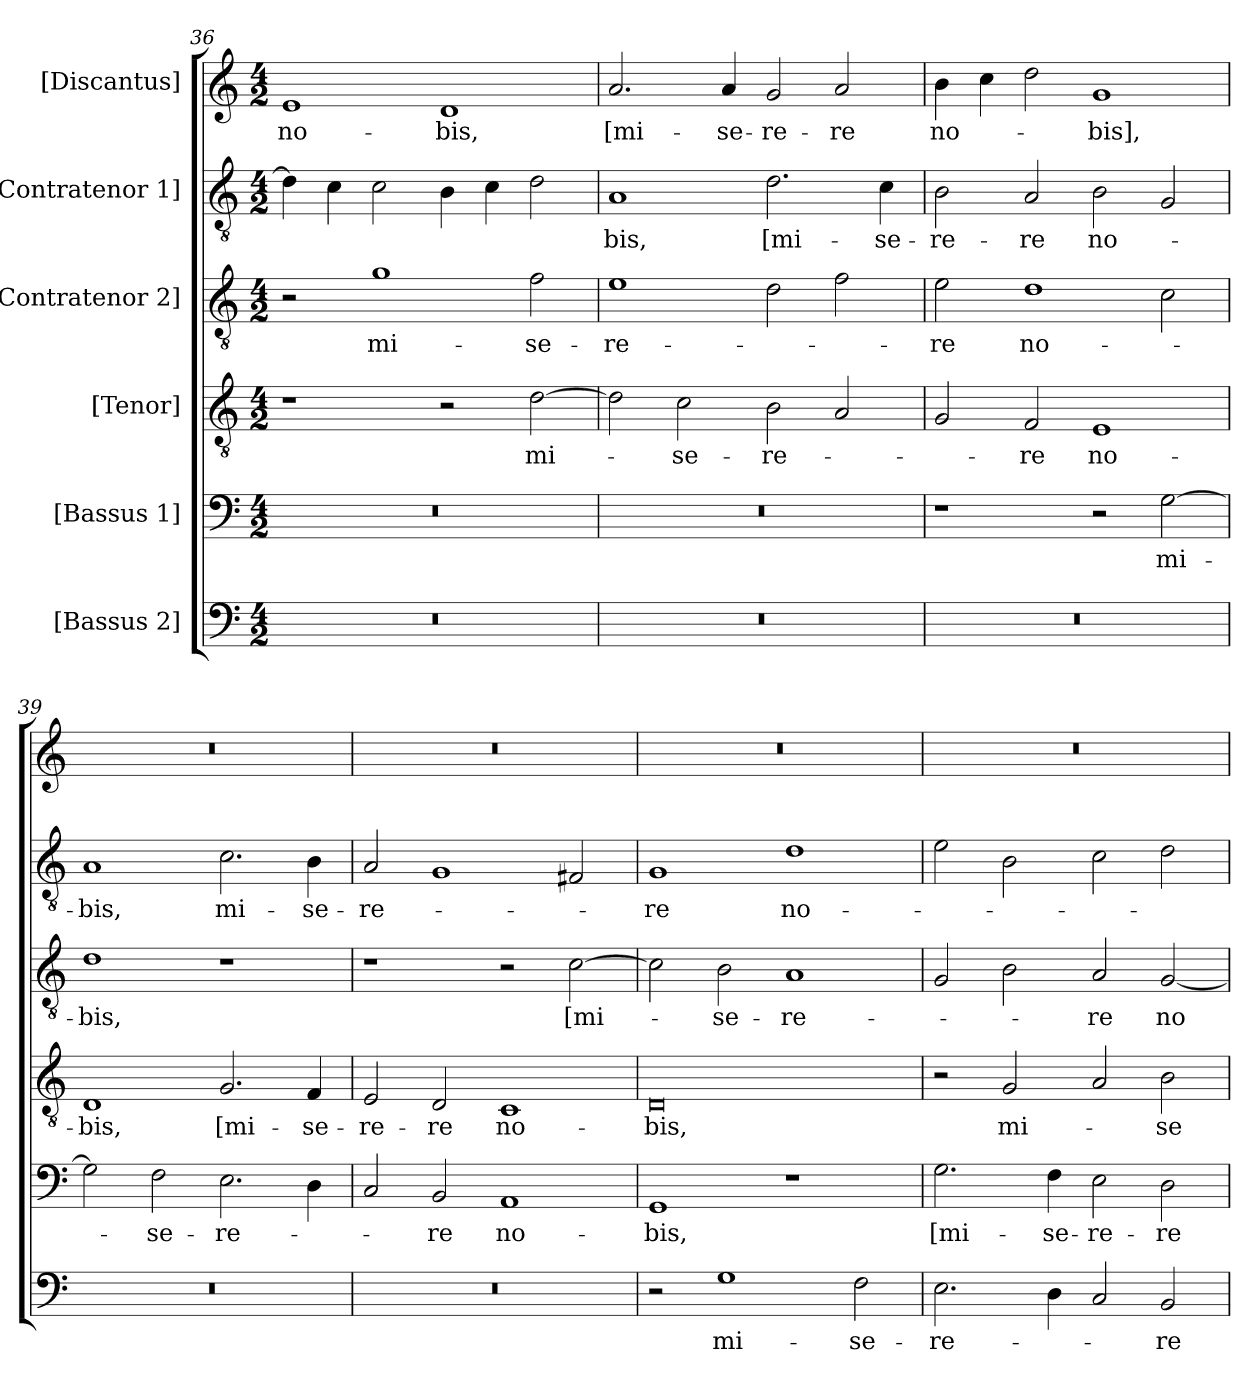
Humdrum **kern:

**kern	**text	**kern	**text	**kern	**text	**kern	**text	**kern	**text	**kern	**text
*part6	*part6	*part5	*part5	*part4	*part4	*part3	*part3	*part2	*part2	*part1	*part1
*staff6	*staff6	*staff5	*staff5	*staff4	*staff4	*staff3	*staff3	*staff2	*staff2	*staff1	*staff1
*I"[Bassus 2]	*	*I"[Bassus 1]	*	*I"[Tenor]	*	*I"[Contratenor 2]	*	*I"[Contratenor 1]	*	*I"[Discantus]	*
*clefF4	*	*clefF4	*	*clefGv2	*	*clefGv2	*	*clefGv2	*	*clefG2	*
*k[]	*	*k[]	*	*k[]	*	*k[]	*	*k[]	*	*k[]	*
*M4/2	*	*M4/2	*	*M4/2	*	*M4/2	*	*M4/2	*	*M4/2	*
=36	=36	=36	=36	=36	=36	=36	=36	=36	=36	=36	=36
0r	.	0r	.	1r	.	2r	.	4d\]	.	1e/	no-
.	.	.	.	.	.	.	.	4c\	.	.	.
.	.	.	.	.	.	1g\	mi-	2c\	.	.	.
.	.	.	.	2r	.	.	.	4B\	.	1d/	-bis,
.	.	.	.	.	.	.	.	4c\	.	.	.
.	.	.	.	[2d\	mi-	2f\	-se-	2d\	.	.	.
=37	=37	=37	=37	=37	=37	=37	=37	=37	=37	=37	=37
0r	.	0r	.	2d\]	.	1e\	-re-	1A/	-bis,	2.a/	[mi-
.	.	.	.	2c\	-se-	.	.	.	.	.	.
.	.	.	.	.	.	.	.	.	.	4a/	-se-
.	.	.	.	2B\	-re-	2d\	.	2.d\	[mi-	2g/	-re-
.	.	.	.	2A/	.	2f\	.	.	.	2a/	-re
.	.	.	.	.	.	.	.	4c\	-se-	.	.
=38	=38	=38	=38	=38	=38	=38	=38	=38	=38	=38	=38
0r	.	1r	.	2G/	.	2e\	-re	2B\	-re-	4b\	no-
.	.	.	.	.	.	.	.	.	.	4cc\	.
.	.	.	.	2F/	-re	1d\	no-	2A/	-re	2dd\	.
.	.	2r	.	1E/	no-	.	.	2B\	no-	1g/	-bis],
.	.	[2G\	mi-	.	.	2c\	.	2G/	.	.	.
=39	=39	=39	=39	=39	=39	=39	=39	=39	=39	=39	=39
0r	.	2G\]	.	1D/	-bis,	1d\	-bis,	1A/	-bis,	0r	.
.	.	2F\	-se-	.	.	.	.	.	.	.	.
.	.	2.E\	-re-	2.G/	[mi-	1r	.	2.c\	mi-	.	.
.	.	4D\	.	4F/	-se-	.	.	4B\	-se-	.	.
=40	=40	=40	=40	=40	=40	=40	=40	=40	=40	=40	=40
0r	.	2C/	.	2E/	-re-	1r	.	2A/	-re-	0r	.
.	.	2BB/	-re	2D/	-re	.	.	1G/	.	.	.
.	.	1AA/	no-	1C/	no-	2r	.	.	.	.	.
.	.	.	.	.	.	[2c\	[mi-	2F#X/	.	.	.
=41	=41	=41	=41	=41	=41	=41	=41	=41	=41	=41	=41
2r	.	1GG/	-bis,	0D/	-bis,	2c\]	.	1G/	-re	0r	.
1G\	mi-	.	.	.	.	2B\	-se-	.	.	.	.
.	.	1r	.	.	.	1A/	-re-	1d\	no-	.	.
2F\	-se-	.	.	.	.	.	.	.	.	.	.
=42	=42	=42	=42	=42	=42	=42	=42	=42	=42	=42	=42
2.E\	-re-	2.G\	[mi-	2r	.	2G/	.	2e\	.	0r	.
.	.	.	.	2G/	mi-	2B\	.	2B\	.	.	.
4D\	.	4F\	-se-	.	.	.	.	.	.	.	.
2C/	.	2E\	-re-	2A/	.	2A/	-re	2c\	.	.	.
2BB/	-re	2D\	-re	2B\	-se-	[2G/	no-	2d\	.	.	.
=	=	=	=	=	=	=	=	=	=	=	=
*-	*-	*-	*-	*-	*-	*-	*-	*-	*-	*-	*-
